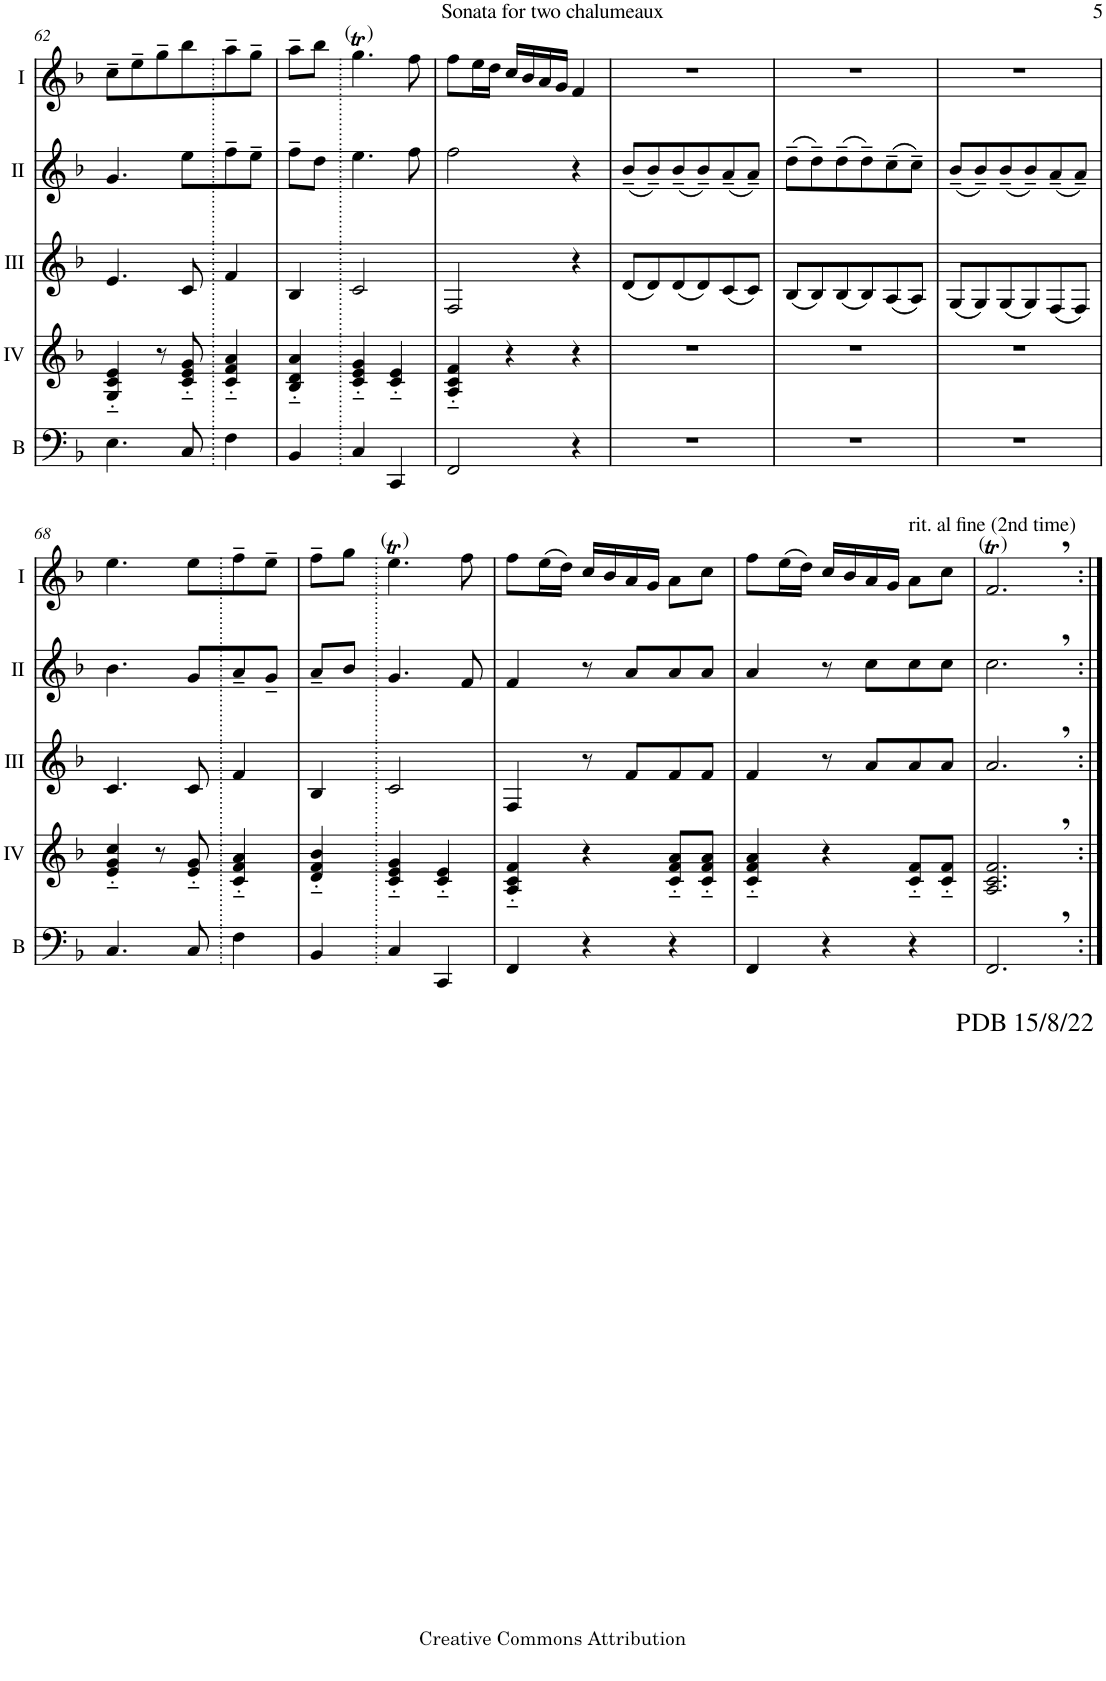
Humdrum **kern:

**kern	**kern	**kern	**kern	**kern
*part5	*part4	*part3	*part2	*part1
*staff5	*staff4	*staff3	*staff2	*staff1
*I"Bass	*I"Acc. 4	*I"Acc. 3	*I"Acc. 2	*I"Acc. 1
*I'B	*	*	*	*
!!LO:PB:g=z
*clefF4	*clefG2	*clefG2	*clefG2	*clefG2
*Trd7c12	*	*	*	*
*k[b-]	*k[b-]	*k[b-]	*k[b-]	*k[b-]
*M3/4	*M3/4	*M3/4	*M3/4	*M3/4
=62	=62	=62	=62	=62
4.E\	4G/'~ 4c/'~ 4e/'~	4.e/	4.g/	8cc~\L
.	.	.	.	8ee~\
.	8r	.	.	8gg~\
8C/	8c/'~ 8e/'~ 8g/'~	8c/	8ee\L	8bb-\
4F\	4c/'~ 4f/'~ 4a/'~	4f/	8ff~\	8aa~\
.	.	.	8ee~\J	8gg~\J
=63	=63	=63	=63	=63
4BB-/	4B-/'~ 4d/'~ 4a/'~	4B-/	8ff~\L	8aa~\L
.	.	.	8dd\J	8bb-\J
!	!	!	!	!LO:TX:a:t=(   )
4C/	4c/'~ 4e/'~ 4g/'~	2c/	4.ee\	4.ggT\
4CC/	4c/'~ 4e/'~	.	.	.
.	.	.	8ff\	8ff\
=64	=64	=64	=64	=64
2FF/	4A/'~ 4c/'~ 4f/'~	2F/	2ff\	8ff\L
.	.	.	.	16ee\L
.	.	.	.	16dd\JJ
.	4r	.	.	16cc/LL
.	.	.	.	16b-/
.	.	.	.	16a/
.	.	.	.	16g/JJ
4r	4r	4r	4r	4f/
=65	=65	=65	=65	=65
2.r	2.r	(8d/L	(8b-~/L	2.r
.	.	8d/)	8b-~/)	.
.	.	(8d/	(8b-~/	.
.	.	8d/)	8b-~/)	.
.	.	(8c/	(8a~/	.
.	.	8c/J)	8a~/J)	.
=66	=66	=66	=66	=66
2.r	2.r	(8B-/L	(8dd~\L	2.r
.	.	8B-/)	8dd~\)	.
.	.	(8B-/	(8dd~\	.
.	.	8B-/)	8dd~\)	.
.	.	(8A/	(8cc~\	.
.	.	8A/J)	8cc~\J)	.
=67	=67	=67	=67	=67
2.r	2.r	(8G/L	(8b-~/L	2.r
.	.	8G/)	8b-~/)	.
.	.	(8G/	(8b-~/	.
.	.	8G/)	8b-~/)	.
.	.	(8F/	(8a~/	.
.	.	8F/J)	8a~/J)	.
!!LO:LB:g=z
=68	=68	=68	=68	=68
4.C/	4e/'~ 4g/'~ 4cc/'~	4.c/	4.b-\	4.ee\
.	8r	.	.	.
8C/	8e/'~ 8g/'~	8c/	8g/L	8ee\L
4F\	4c/'~ 4f/'~ 4a/'~	4f/	8a~/	8ff~\
.	.	.	8g~/J	8ee~\J
=69	=69	=69	=69	=69
4BB-/	4d/'~ 4f/'~ 4b-/'~	4B-/	8a~/L	8ff~\L
.	.	.	8b-/J	8gg\J
!	!	!	!	!LO:TX:a:t=(   )
4C/	4c/'~ 4e/'~ 4g/'~	2c/	4.g/	4.eet\
4CC/	4c/'~ 4e/'~	.	.	.
.	.	.	8f/	8ff\
=70	=70	=70	=70	=70
4FF/	4A/'~ 4c/'~ 4f/'~	4F/	4f/	8ff\L
.	.	.	.	(16ee\L
.	.	.	.	16dd\JJ)
4r	4r	8r	8r	16cc/LL
.	.	.	.	16b-/
.	.	8f/L	8a/L	16a/
.	.	.	.	16g/JJ
4r	8c/'~ 8f/'~ 8a/'~L	8f/	8a/	8a\L
.	8c/'~ 8f/'~ 8a/'~J	8f/J	8a/J	8cc\J
=71	=71	=71	=71	=71
4FF/	4c/'~ 4f/'~ 4a/'~	4f/	4a/	8ff\L
.	.	.	.	(16ee\L
.	.	.	.	16dd\JJ)
4r	4r	8r	8r	16cc/LL
.	.	.	.	16b-/
.	.	8a/L	8cc\L	16a/
.	.	.	.	16g/JJ
!	!	!	!	!LO:TX:a:t=rit. al fine (2nd time)
4r	8c/'~ 8f/'~L	8a/	8cc\	8a\L
.	8c/'~ 8f/'~J	8a/J	8cc\J	8cc\J
=72	=72	=72	=72	=72
!	!	!	!	!LO:TX:a:t=(   )
!	!	!	!	!LO:TX:b:t=PDB 15/8/22
!	!	!	!	!LO:TX:b:t=For more arrangements, check out www.de-bra.nl/arrangements.html
2.FF,/	2.A/, 2.c/, 2.f/,	2.a,/	2.cc,\	2.fT,/
=:|!	=:|!	=:|!	=:|!	=:|!
*-	*-	*-	*-	*-
